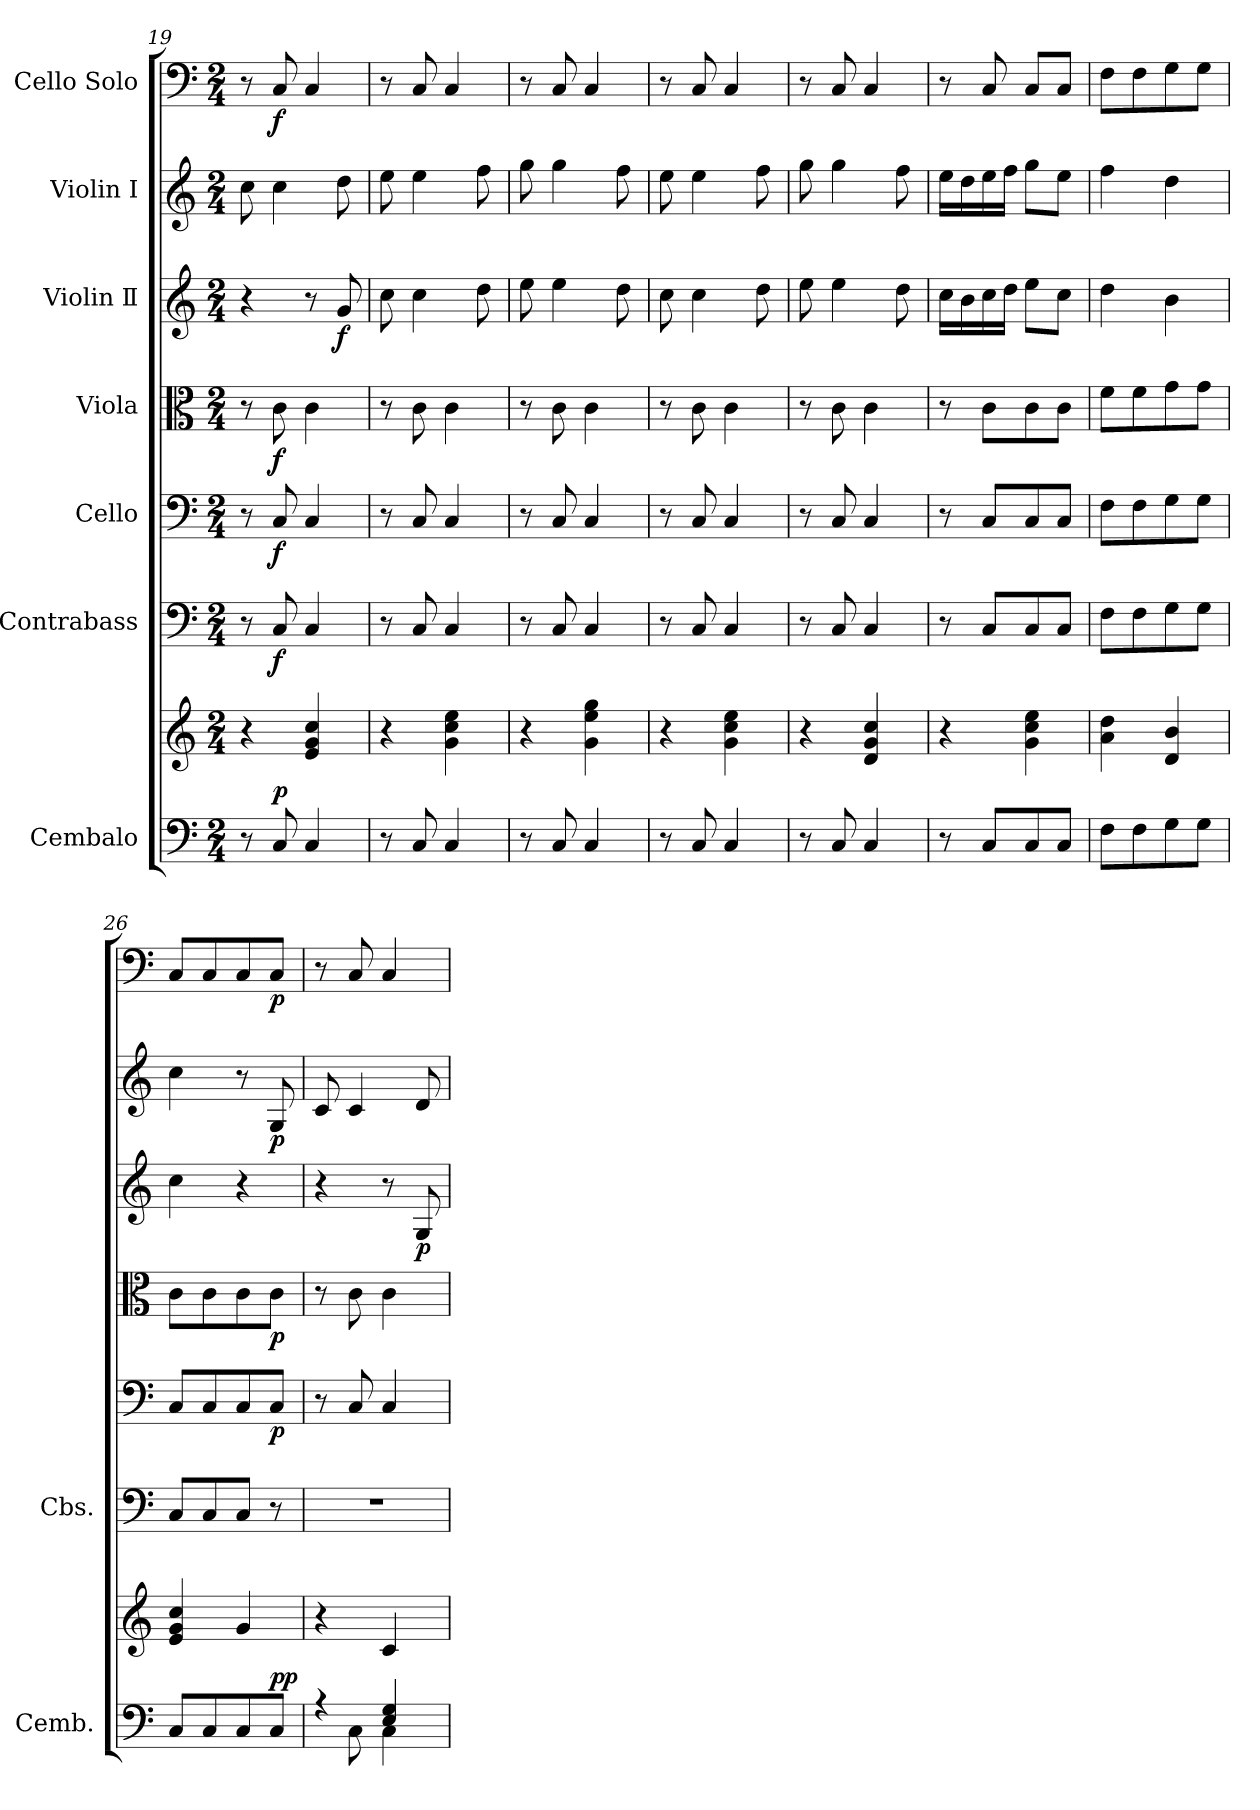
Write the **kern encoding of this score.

**kern	**kern	**dynam	**kern	**dynam	**kern	**dynam	**kern	**dynam	**kern	**dynam	**kern	**dynam	**kern	**dynam
*part7	*part7	*part7	*part6	*part6	*part5	*part5	*part4	*part4	*part3	*part3	*part2	*part2	*part1	*part1
*staff8	*staff7	*staff7/8	*staff6	*staff6	*staff5	*staff5	*staff4	*staff4	*staff3	*staff3	*staff2	*staff2	*staff1	*staff1
*I"Cembalo	*	*	*I"Contrabass	*	*I"Cello	*	*I"Viola	*	*I"Violin Ⅱ	*	*I"Violin Ⅰ	*	*I"Cello Solo	*
*I'Cemb.	*	*	*I'Cbs.	*	*	*	*	*	*	*	*	*	*	*
*clefF4	*clefG2	*	*clefF4	*	*clefF4	*	*clefC3	*	*clefG2	*	*clefG2	*	*clefF4	*
*	*	*	*ITrd7c12	*	*	*	*	*	*	*	*	*	*	*
*k[]	*k[]	*	*k[]	*	*k[]	*	*k[]	*	*k[]	*	*k[]	*	*k[]	*
*M2/4	*M2/4	*	*M2/4	*	*M2/4	*	*M2/4	*	*M2/4	*	*M2/4	*	*M2/4	*
=19	=19	=19	=19	=19	=19	=19	=19	=19	=19	=19	=19	=19	=19	=19
8r	4r	.	8r	.	8r	.	8r	.	4r	.	8cc\	.	8r	.
!	!	!LO:DY:a=2	!	!LO:DY:b	!	!LO:DY:b	!	!LO:DY:b	!	!	!	!	!	!LO:DY:b
8C/	.	p	8CC/	f	8C/	f	8c\	f	.	.	4cc\	.	8C/	f
4C/	4e/ 4g/ 4cc/	.	4CC/	.	4C/	.	4c\	.	8r	.	.	.	4C/	.
!	!	!	!	!	!	!	!	!	!	!LO:DY:b	!	!	!	!
.	.	.	.	.	.	.	.	.	8g/	f	8dd\	.	.	.
=20	=20	=20	=20	=20	=20	=20	=20	=20	=20	=20	=20	=20	=20	=20
8r	4r	.	8r	.	8r	.	8r	.	8cc\	.	8ee\	.	8r	.
8C/	.	.	8CC/	.	8C/	.	8c\	.	4cc\	.	4ee\	.	8C/	.
4C/	4g\ 4cc\ 4ee\	.	4CC/	.	4C/	.	4c\	.	.	.	.	.	4C/	.
.	.	.	.	.	.	.	.	.	8dd\	.	8ff\	.	.	.
=21	=21	=21	=21	=21	=21	=21	=21	=21	=21	=21	=21	=21	=21	=21
8r	4r	.	8r	.	8r	.	8r	.	8ee\	.	8gg\	.	8r	.
8C/	.	.	8CC/	.	8C/	.	8c\	.	4ee\	.	4gg\	.	8C/	.
4C/	4g\ 4ee\ 4gg\	.	4CC/	.	4C/	.	4c\	.	.	.	.	.	4C/	.
.	.	.	.	.	.	.	.	.	8dd\	.	8ff\	.	.	.
=22	=22	=22	=22	=22	=22	=22	=22	=22	=22	=22	=22	=22	=22	=22
8r	4r	.	8r	.	8r	.	8r	.	8cc\	.	8ee\	.	8r	.
8C/	.	.	8CC/	.	8C/	.	8c\	.	4cc\	.	4ee\	.	8C/	.
4C/	4g\ 4cc\ 4ee\	.	4CC/	.	4C/	.	4c\	.	.	.	.	.	4C/	.
.	.	.	.	.	.	.	.	.	8dd\	.	8ff\	.	.	.
=23	=23	=23	=23	=23	=23	=23	=23	=23	=23	=23	=23	=23	=23	=23
8r	4r	.	8r	.	8r	.	8r	.	8ee\	.	8gg\	.	8r	.
8C/	.	.	8CC/	.	8C/	.	8c\	.	4ee\	.	4gg\	.	8C/	.
4C/	4d/ 4g/ 4cc/	.	4CC/	.	4C/	.	4c\	.	.	.	.	.	4C/	.
.	.	.	.	.	.	.	.	.	8dd\	.	8ff\	.	.	.
=24	=24	=24	=24	=24	=24	=24	=24	=24	=24	=24	=24	=24	=24	=24
8r	4r	.	8r	.	8r	.	8r	.	16cc\LL	.	16ee\LL	.	8r	.
.	.	.	.	.	.	.	.	.	16b\	.	16dd\	.	.	.
8C/L	.	.	8CC/L	.	8C/L	.	8c\L	.	16cc\	.	16ee\	.	8C/	.
.	.	.	.	.	.	.	.	.	16dd\JJ	.	16ff\JJ	.	.	.
8C/	4g\ 4cc\ 4ee\	.	8CC/	.	8C/	.	8c\	.	8ee\L	.	8gg\L	.	8C/L	.
8C/J	.	.	8CC/J	.	8C/J	.	8c\J	.	8cc\J	.	8ee\J	.	8C/J	.
!!LO:PB:g=z
=25	=25	=25	=25	=25	=25	=25	=25	=25	=25	=25	=25	=25	=25	=25
8F\L	4a\ 4dd\	.	8FF\L	.	8F\L	.	8f\L	.	4dd\	.	4ff\	.	8F\L	.
8F\	.	.	8FF\	.	8F\	.	8f\	.	.	.	.	.	8F\	.
8G\	4d/ 4b/	.	8GG\	.	8G\	.	8g\	.	4b\	.	4dd\	.	8G\	.
8G\J	.	.	8GG\J	.	8G\J	.	8g\J	.	.	.	.	.	8G\J	.
=26	=26	=26	=26	=26	=26	=26	=26	=26	=26	=26	=26	=26	=26	=26
8C/L	4e/ 4g/ 4cc/	.	8CC/L	.	8C/L	.	8c\L	.	4cc\	.	4cc\	.	8C/L	.
8C/	.	.	8CC/	.	8C/	.	8c\	.	.	.	.	.	8C/	.
8C/	4g/	.	8CC/J	.	8C/	.	8c\	.	4r	.	8r	.	8C/	.
!	!	!LO:DY:a=2	!	!	!	!LO:DY:b	!	!LO:DY:b	!	!	!	!LO:DY:b	!	!LO:DY:b
8C/J	.	pp	8r	.	8C/J	p	8c\J	p	.	.	8G/	p	8C/J	p
=27	=27	=27	=27	=27	=27	=27	=27	=27	=27	=27	=27	=27	=27	=27
*^	*	*	*	*	*	*	*	*	*	*	*	*	*	*
4r	8ryy	4r	.	2r	.	8r	.	8r	.	4r	.	8c/	.	8r	.
.	8C\	.	.	.	.	8C/	.	8c\	.	.	.	4c/	.	8C/	.
4E/ 4G/	4C\	4c/	.	.	.	4C/	.	4c\	.	8r	.	.	.	4C/	.
!	!	!	!	!	!	!	!	!	!	!	!LO:DY:b	!	!	!	!
.	.	.	.	.	.	.	.	.	.	8G/	p	8d/	.	.	.
*v	*v	*	*	*	*	*	*	*	*	*	*	*	*	*	*
=	=	=	=	=	=	=	=	=	=	=	=	=	=	=
*-	*-	*-	*-	*-	*-	*-	*-	*-	*-	*-	*-	*-	*-	*-
